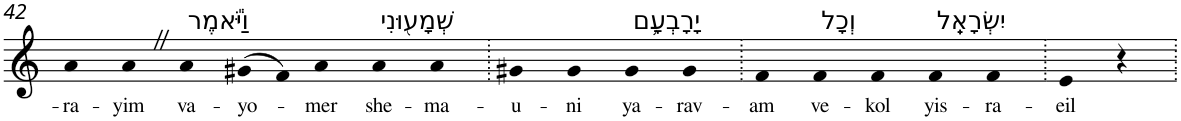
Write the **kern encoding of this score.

**kern	**text
*part1	*part1
*staff1	*staff1
*I"Piano	*
*I'Pno	*
!!LO:PB:g=z
*clefG2	*
*k[]	*
=42	=42
!	!LO:LY:b
4a	-ra-
!	!LO:LY:b
4aZ	-yim
!LO:TX:a:t=וַיֹּ֕אמֶר	!
!	!LO:LY:b
4a	va-
!	!LO:LY:b
(>8g#X	-yo-
8f)	.
!	!LO:LY:b
4a	-mer
!LO:TX:a:t=שְׁמָע֖וּנִי	!
!	!LO:LY:b
4a	she-
!	!LO:LY:b
4a	-ma-
=43.	=43.
!	!LO:LY:b
4g#X	-u-
!	!LO:LY:b
4g#	-ni
!LO:TX:a:t=יָרָבְעָ֥ם	!
!	!LO:LY:b
4g#	ya-
!	!LO:LY:b
4g#	-rav-
=44.	=44.
!	!LO:LY:b
4f	-am
!LO:TX:a:t=וְכָל	!
!	!LO:LY:b
4f	ve-
!	!LO:LY:b
4f	-kol
!LO:TX:a:t=יִשְׂרָאֵֽל	!
!	!LO:LY:b
4f	yis-
!	!LO:LY:b
4f	-ra-
=45.	=45.
!	!LO:LY:b
4e	-eil
4r	.
=.	=.
*-	*-
